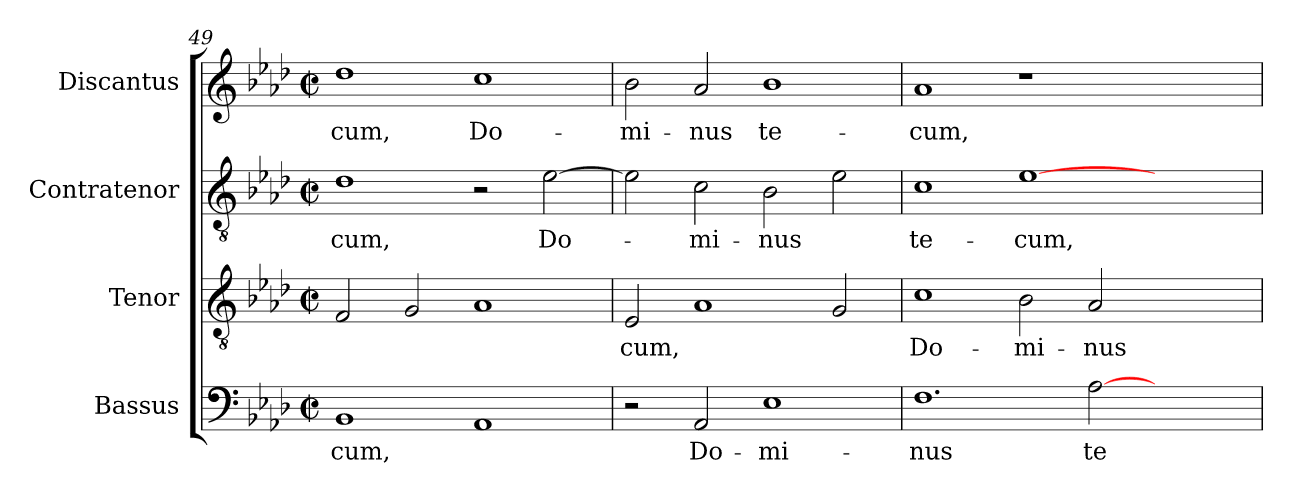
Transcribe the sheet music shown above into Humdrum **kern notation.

**kern	**text	**kern	**text	**kern	**text	**kern	**text
*part4	*part4	*part3	*part3	*part2	*part2	*part1	*part1
*staff4	*staff4	*staff3	*staff3	*staff2	*staff2	*staff1	*staff1
*I"Bassus	*	*I"Tenor	*	*I"Contratenor	*	*I"Discantus	*
*clefF4	*	*clefGv2	*	*clefGv2	*	*clefG2	*
*k[b-e-a-d-]	*	*k[b-e-a-d-]	*	*k[b-e-a-d-]	*	*k[b-e-a-d-]	*
*A-:	*	*A-:	*	*A-:	*	*A-:	*
*M2/2	*	*M2/2	*	*M2/2	*	*M2/2	*
*met(c|)	*	*met(c|)	*	*met(c|)	*	*met(c|)	*
=49	=49	=49	=49	=49	=49	=49	=49
!	!LO:LY:b	!	!	!	!LO:LY:b:cj	!	!LO:LY:b:cj
1BB-	-cum,	2F/	.	1d-	-cum,	1dd-	-cum,
.	.	2G/	.	.	.	.	.
!	!	!	!	!	!	!	!LO:LY:b:cj
1AA-	.	1A-	.	2r	.	1cc	Do-
!	!	!	!	!	!LO:LY:b:cj	!	!
.	.	.	.	[>2e-\	Do-	.	.
=50	=50	=50	=50	=50	=50	=50	=50
!	!	!	!LO:LY:b	!	!	!	!LO:LY:b:cj
2r	.	2E-/	-cum,	2e-\]	.	2b-\	-mi-
!	!LO:LY:b:cj	!	!	!	!LO:LY:b:cj	!	!LO:LY:b:cj
2AA-/	Do-	1A-	.	2c\	-mi-	2a-/	-nus
!	!LO:LY:b:cj	!	!	!	!LO:LY:b	!	!LO:LY:b:rj
1E-	-mi-	.	.	2B-\	-nus	1b-	te-
.	.	2G/	.	2e-\	.	.	.
=51	=51	=51	=51	=51	=51	=51	=51
!	!LO:LY:b:cj	!	!LO:LY:b:cj	!	!LO:LY:b:rj	!	!LO:LY:b:cj
1.F	-nus	1c	Do-	1c	te-	1a-	-cum,
!	!	!	!LO:LY:b:cj	!	!LO:LY:b	!LO:N:vis=1	!
.	.	2B-\	-mi-	[<1e-	-cum,	0r	.
!	!LO:LY:b:cj	!	!LO:LY:b:cj	!	!	!	!
[<2A-\	te-	2A-/	-nus	.	.	.	.
1ryy	.	1ryy	.	1ryy	.	.	.
=	=	=	=	=	=	=	=
*-	*-	*-	*-	*-	*-	*-	*-
